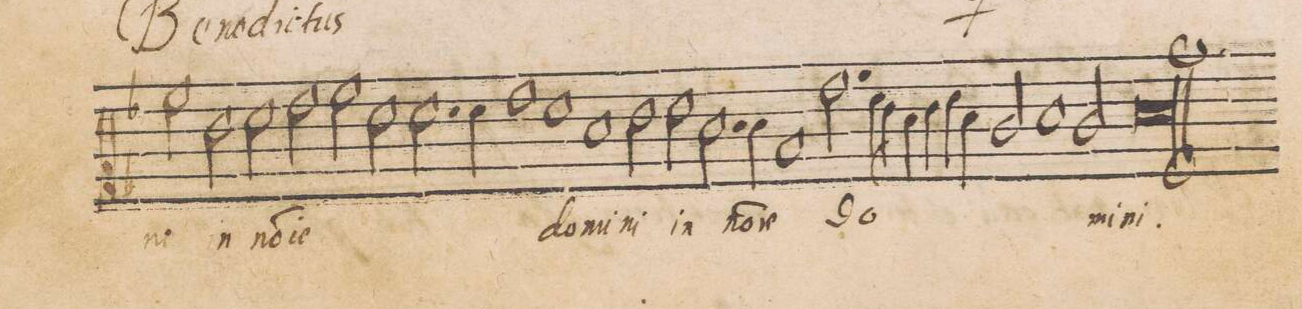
**kern	**text
*I"CANTVS	*
*clefC2	*
*k[b-]	*
*met(C|)	*
*M2/1	*
2cc\	-ne
2g\	in
2a\	no-
2b-\	-(m)i-
=70-	=70-
2cc\	-(n)e
2a\	.
2.a\	.
4a\	.
=71-	=71-
1b-	.
1a	do-
=72-	=72-
1f	-mi-
2g\	-ni
2a\	in
=73-	=73-
2.f\	no-
4f\	-(m)i-
1d	-(n)e
=74-	=74-
2.b-\	Do-
8a\L	.
8g\J	.
4f\	.
4g\	.
4a\	.
4f\	.
=75-	=75-
2e/	.
1f	.
2e/	-mi-
=76-	=76-
0fl\	-ni.
==	==
*-	*-
